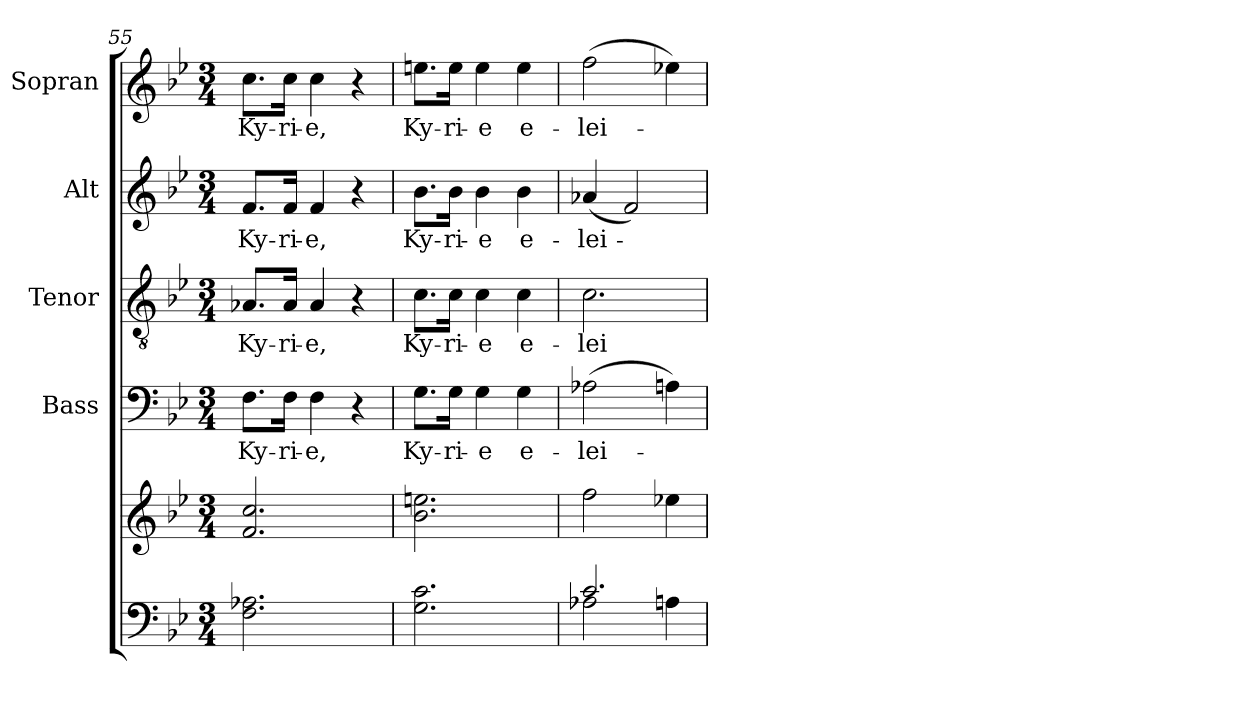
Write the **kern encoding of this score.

**kern	**kern	**kern	**text	**kern	**text	**kern	**text	**kern	**text
*part5	*part5	*part4	*part4	*part3	*part3	*part2	*part2	*part1	*part1
*staff6	*staff5	*staff4	*staff4	*staff3	*staff3	*staff2	*staff2	*staff1	*staff1
*	*	*I"Bass	*	*I"Tenor	*	*I"Alt	*	*I"Sopran	*
*	*	*I'B.	*	*I'T.	*	*I'A.	*	*I'S.	*
*clefF4	*clefG2	*clefF4	*	*clefGv2	*	*clefG2	*	*clefG2	*
*k[b-e-]	*k[b-e-]	*k[b-e-]	*	*k[b-e-]	*	*k[b-e-]	*	*k[b-e-]	*
*B-:	*B-:	*B-:	*	*B-:	*	*B-:	*	*B-:	*
*M3/4	*M3/4	*M3/4	*	*M3/4	*	*M3/4	*	*M3/4	*
=55	=55	=55	=55	=55	=55	=55	=55	=55	=55
!	!	!	!LO:LY:b	!	!LO:LY:b	!	!LO:LY:b	!	!LO:LY:b
2.F\ 2.A-X\	2.f/ 2.cc/	8.F\L	Ky-	8.A-X/L	Ky-	8.f/L	Ky-	8.cc\L	Ky-
!	!	!	!LO:LY:b	!	!LO:LY:b	!	!LO:LY:b	!	!LO:LY:b
.	.	16F\Jk	-ri-	16A-/Jk	-ri-	16f/Jk	-ri-	16cc\Jk	-ri-
!	!	!	!LO:LY:b	!	!LO:LY:b	!	!LO:LY:b	!	!LO:LY:b
.	.	4F\	-e,	4A-/	-e,	4f/	-e,	4cc\	-e,
!	!	!	!	!	!LO:LY:b	!	!	!	!
.	.	4r	.	4r	,	4r	.	4r	.
=56	=56	=56	=56	=56	=56	=56	=56	=56	=56
!	!	!	!LO:LY:b	!	!LO:LY:b	!	!LO:LY:b	!	!LO:LY:b
2.G\ 2.c\	2.b-\ 2.een\	8.G\L	Ky-	8.c\L	Ky-	8.b-\L	Ky-	8.een\L	Ky-
!	!	!	!LO:LY:b	!	!LO:LY:b	!	!LO:LY:b	!	!LO:LY:b
.	.	16G\Jk	-ri-	16c\Jk	-ri-	16b-\Jk	-ri-	16ee\Jk	-ri-
!	!	!	!LO:LY:b	!	!LO:LY:b	!	!LO:LY:b	!	!LO:LY:b
.	.	4G\	-e	4c\	-e	4b-\	-e	4ee\	-e
!	!	!	!LO:LY:b	!	!LO:LY:b	!	!LO:LY:b	!	!LO:LY:b
.	.	4G\	e-	4c\	e-	4b-\	e-	4ee\	e-
=57	=57	=57	=57	=57	=57	=57	=57	=57	=57
*^	*	*	*	*	*	*	*	*	*
!	!	!	!	!LO:LY:b	!	!LO:LY:b	!	!LO:LY:b	!	!LO:LY:b
2.c/	2A-X\	2ff\	(>2A-X\	-lei-	2.c\	-lei-	(<4a-X/	-lei-	(>2ff\	-lei-
.	.	.	.	.	.	.	2f/)	.	.	.
.	4An\	4ee-X\	4An\)	.	.	.	.	.	4ee-X\)	.
*v	*v	*	*	*	*	*	*	*	*	*
=	=	=	=	=	=	=	=	=	=
*-	*-	*-	*-	*-	*-	*-	*-	*-	*-
